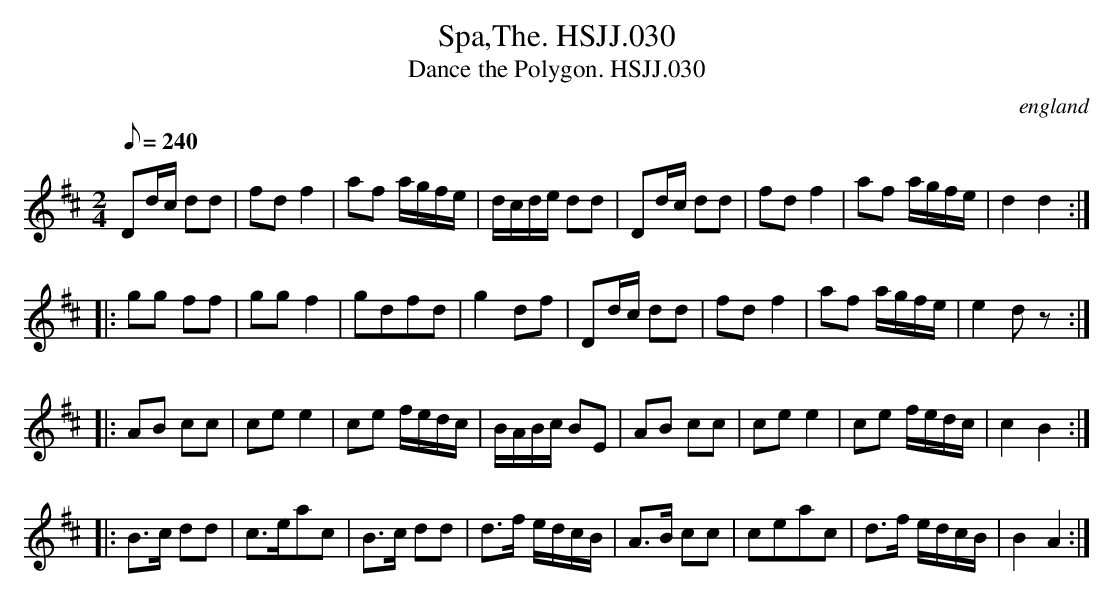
X:1
T:Spa,The. HSJJ.030
T:Dance the Polygon. HSJJ.030
O:england
M:2/4
L:1/8
Q:240
K:D
Dd/c/ dd|fdf2|af a/g/f/e/|d/c/d/e/ dd|Dd/c/ dd|fdf2|af a/g/f/e/|d2d2:|
|:gg ff|ggf2|gdfd|g2df|Dd/c/ dd|fdf2|af a/g/f/e/|e2dz:|
|:AB cc|cee2|ce f/e/d/c/|B/A/B/c/ BE|AB cc|cee2|ce f/e/d/c/|c2B2:|
|:B>c dd|c>eac|B>c dd|d>f e/d/c/B/|A>B cc|ceac|d>f e/d/c/B/|B2A2:|]
